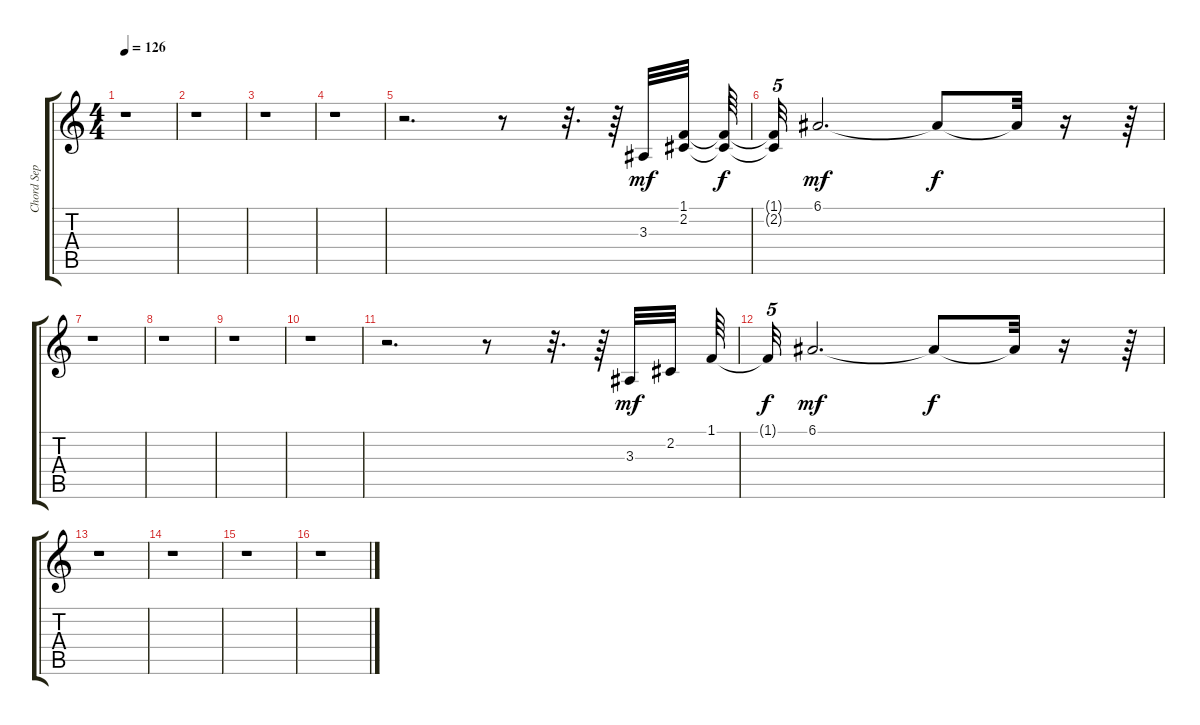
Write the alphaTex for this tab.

\track ("Chord Sep" "Chord Sep") {instrument honkytonkpiano}
\staff {score tabs}
\tuning (E4 B3 G3 D3 A2 E2) {hide}
\ts (4 4)
\tempo 126
\clef g2
\ks c
r.1{dy f} |
r.1 |
r.1 |
r.1 |
r.2{d} r.8 r.32{d} r.64 3.3.32{dy mf} (1.1 2.2).32 (1.1{t} 2.2{t}).64{dy f} |
(1.1{t} 2.2{t}).32{tu (5 4)} 6.1.2{d dy mf} 6.1{t}.8{dy f} 6.1{t}.32 r.16 r.64 |
r.1 |
r.1 |
r.1 |
r.1 |
r.2{d} r.8 r.32{d} r.64 3.3.32{dy mf} 2.2.32 1.1.64 |
1.1{t}.32{tu (5 4) dy f} 6.1.2{d dy mf} 6.1{t}.8{dy f} 6.1{t}.32 r.16 r.64 |
r.1 |
r.1 |
r.1 |
r.1
